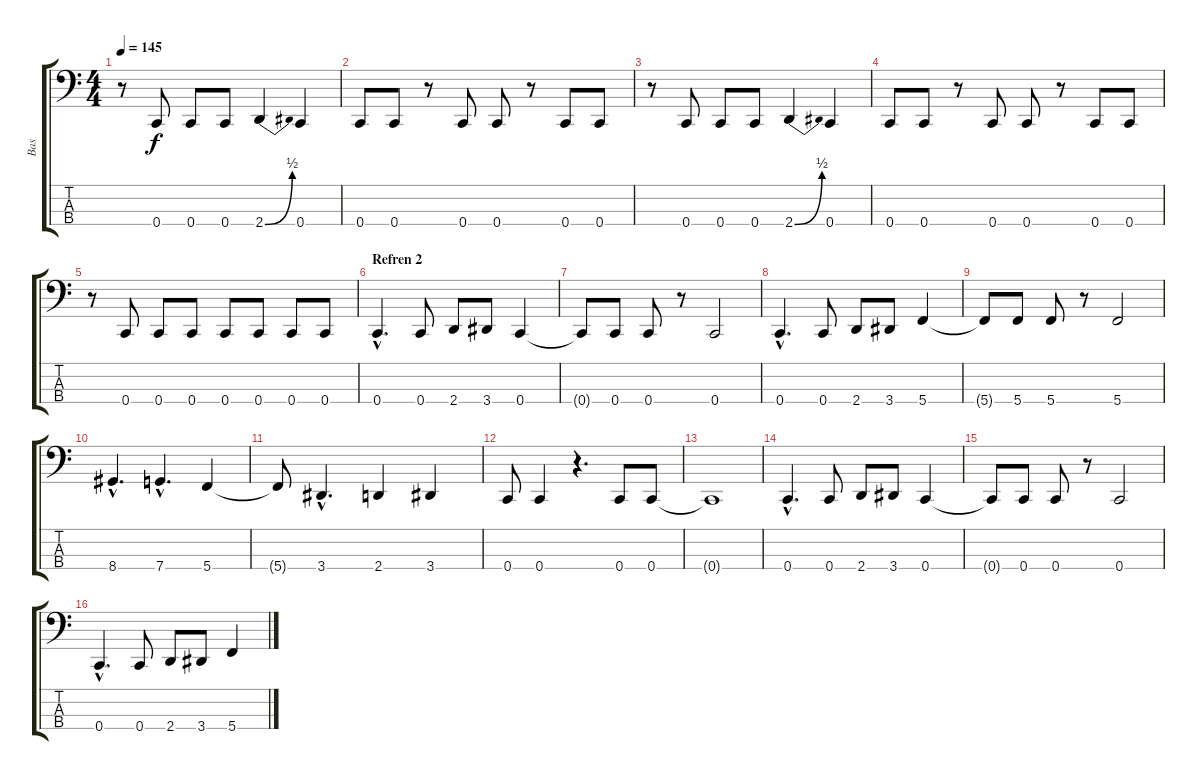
\track ("Bas" "Bas") {instrument electricbassfinger}
\staff {score tabs}
\tuning (F2 C2 G1 C1) {hide}
\ts (4 4)
\tempo 145
\clef f4
\ks c
r.8{dy f} 0.4.8 0.4.8 0.4.8 2.4{be (bend 0 0 60 2)}.4 0.4.4 |
0.4.8 0.4.8 r.8 0.4.8 0.4.8 r.8 0.4.8 0.4.8 |
r.8 0.4.8 0.4.8 0.4.8 2.4{be (bend 0 0 60 2)}.4 0.4.4 |
0.4.8 0.4.8 r.8 0.4.8 0.4.8 r.8 0.4.8 0.4.8 |
r.8 0.4.8 0.4.8 0.4.8 0.4.8 0.4.8 0.4.8 0.4.8 |
\section ("" "Refren 2")
0.4{hac}.4{d} 0.4.8 2.4.8 3.4.8 0.4.4 |
0.4{t}.8 0.4.8 0.4.8 r.8 0.4.2 |
0.4{hac}.4{d} 0.4.8 2.4.8 3.4.8 5.4.4 |
5.4{t}.8 5.4.8 5.4.8 r.8 5.4.2 |
8.4{hac}.4{d} 7.4{hac}.4{d} 5.4.4 |
5.4{t}.8 3.4{hac}.4{d} 2.4.4 3.4.4 |
0.4.8 0.4.4 r.4{d} 0.4.8 0.4.8 |
0.4{t}.1 |
0.4{hac}.4{d} 0.4.8 2.4.8 3.4.8 0.4.4 |
0.4{t}.8 0.4.8 0.4.8 r.8 0.4.2 |
0.4{hac}.4{d} 0.4.8 2.4.8 3.4.8 5.4.4
